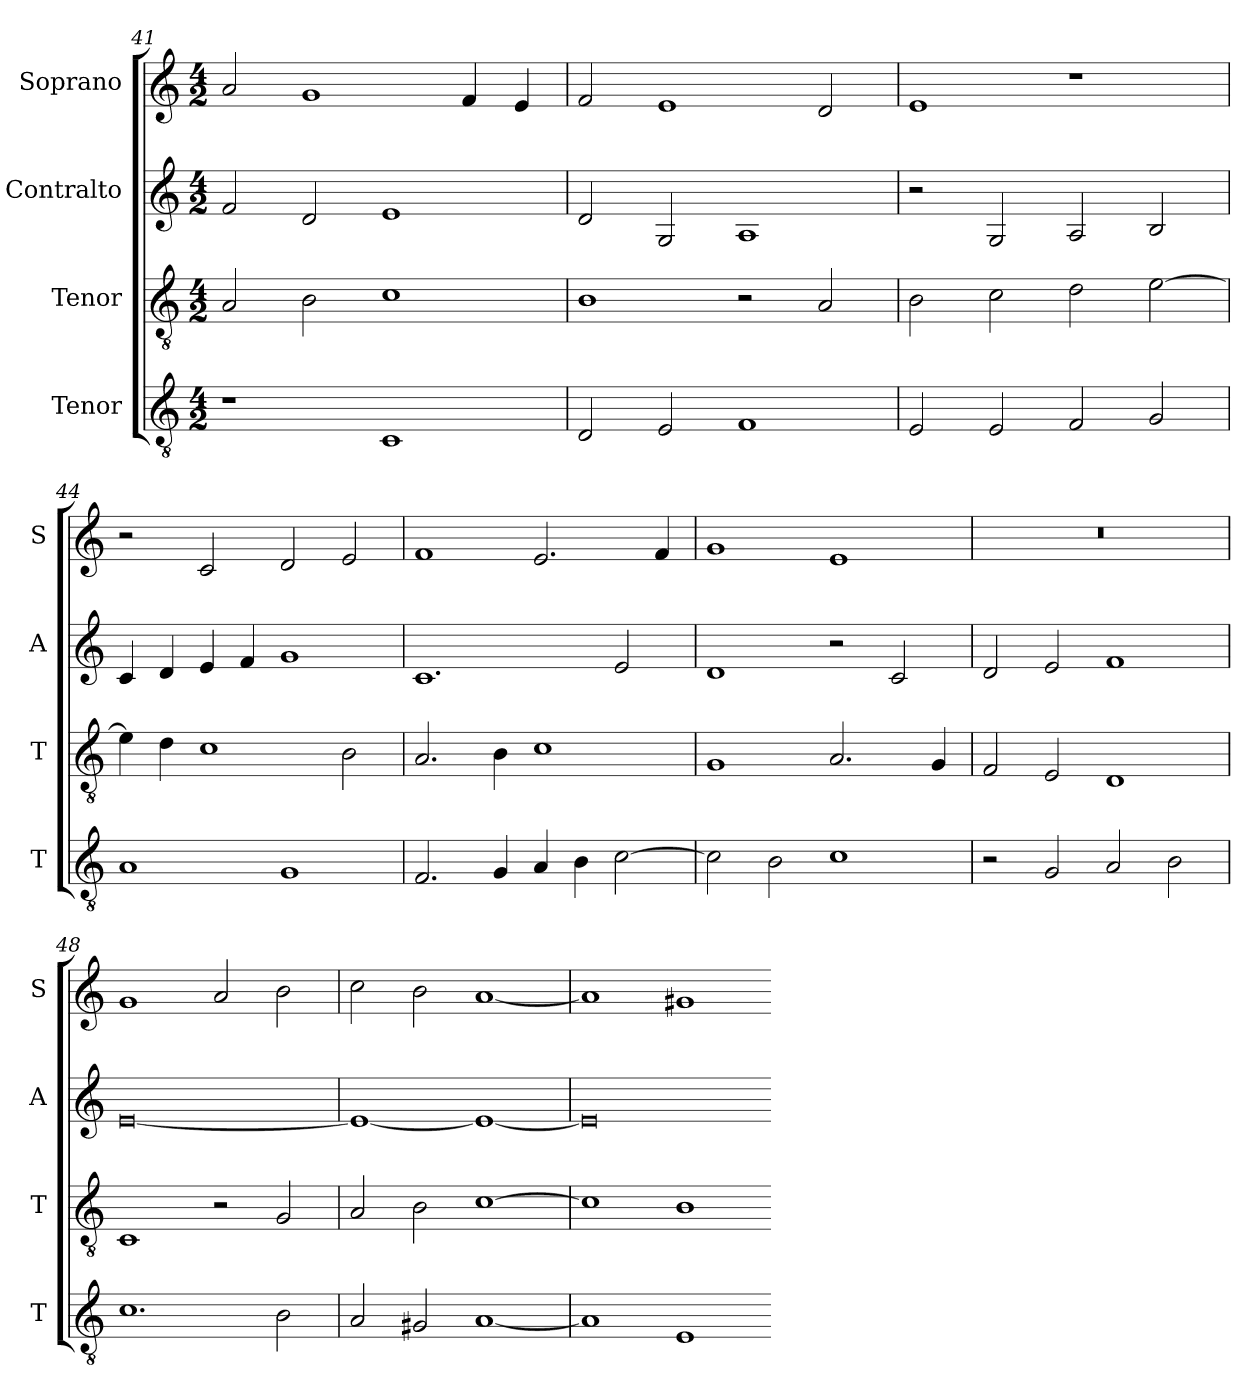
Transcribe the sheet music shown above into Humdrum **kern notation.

**kern	**kern	**kern	**kern
*part4	*part3	*part2	*part1
*staff4	*staff3	*staff2	*staff1
*I"Tenor	*I"Tenor	*I"Contralto	*I"Soprano
*I'T	*I'T	*I'A	*I'S
*clefGv2	*clefGv2	*clefG2	*clefG2
*k[]	*k[]	*k[]	*k[]
*E:phr	*E:phr	*E:phr	*E:phr
*M4/2	*M4/2	*M4/2	*M4/2
=41	=41	=41	=41
1r	2A	2f	2a
.	2B	2d	1g
1C	1c	1e	.
.	.	.	4f
.	.	.	4e
=42	=42	=42	=42
2D	1B	2d	2f
2E	.	2G	1e
1F	2r	1A	.
.	2A	.	2d
=43	=43	=43	=43
2E	2B	2r	1e
2E	2c	2G	.
2F	2d	2A	1r
2G	[2e	2B	.
=44	=44	=44	=44
1A	4e]	4c	2r
.	4d	4d	.
.	1c	4e	2c
.	.	4f	.
1G	.	1g	2d
.	2B	.	2e
=45	=45	=45	=45
2.F	2.A	1.c	1f
4G	4B	.	.
4A	1c	.	2.e
4B	.	.	.
[2c	.	2e	.
.	.	.	4f
=46	=46	=46	=46
2c]	1G	1d	1g
2B	.	.	.
1c	2.A	2r	1e
.	.	2c	.
.	4G	.	.
=47	=47	=47	=47
2r	2F	2d	0r
2G	2E	2e	.
2A	1D	1f	.
2B	.	.	.
=48	=48	=48	=48
1.c	1C	[0e	1g
.	2r	.	2a
2B	2G	.	2b
=49	=49	=49	=49
2A	2A	1e_	2cc
2G#X	2B	.	2b
[1A	[1c	1e_	[1a
=50	=50	=50	=50
1A]	1c]	0e]	1a]
1E	1B	.	1g#X
=-	=-	=-	=-
*-	*-	*-	*-
